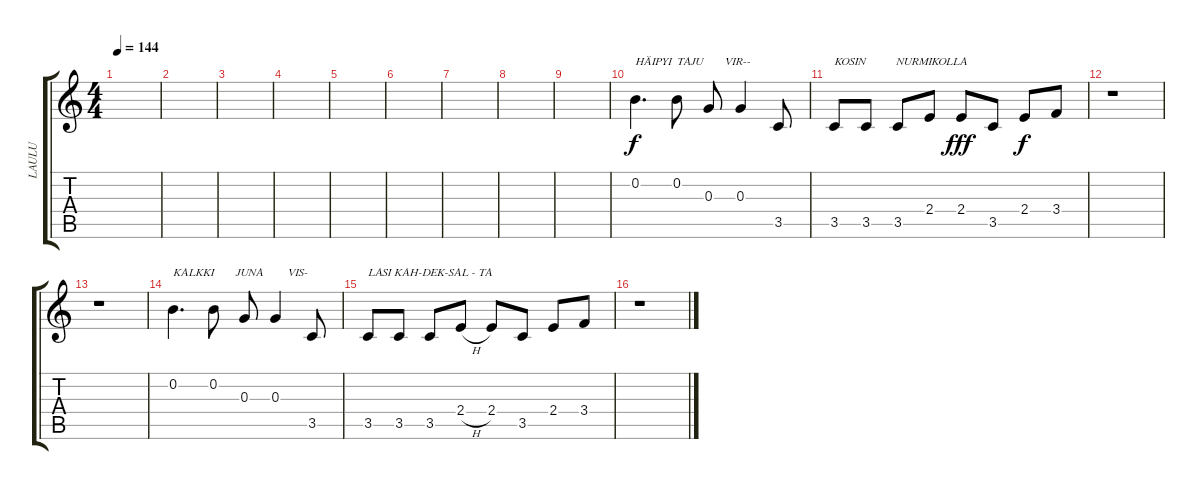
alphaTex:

\track ("LAULU" "LAULU") {instrument electricguitarclean}
\staff {score tabs}
\tuning (E4 B3 G3 D3 A2 E2) {hide}
\ts (4 4)
\tempo 144
\clef g2
\ks c
|
|
|
|
|
|
|
|
|
0.2.4{d txt "HÄIPYI"} 0.2.8{txt "TAJU       VIR--" beam Down} 0.3.8 0.3.4 3.5.8 |
3.5.8{txt "KOSIN          NURMIKOLLA"} 3.5.8 3.5.8 2.4.8 2.4.8{dy fff} 3.5.8 2.4.8{dy f} 3.4.8 |
r.1 |
r.1 |
0.2.4{d txt "KALKKI       JUNA        VIS-"} 0.2.8{beam Down} 0.3.8 0.3.4 3.5.8 |
3.5.8{txt "LASI KAH-DEK-SAL - TA"} 3.5.8 3.5.8 2.4{h}.8 2.4.8 3.5.8 2.4.8 3.4.8 |
r.1
